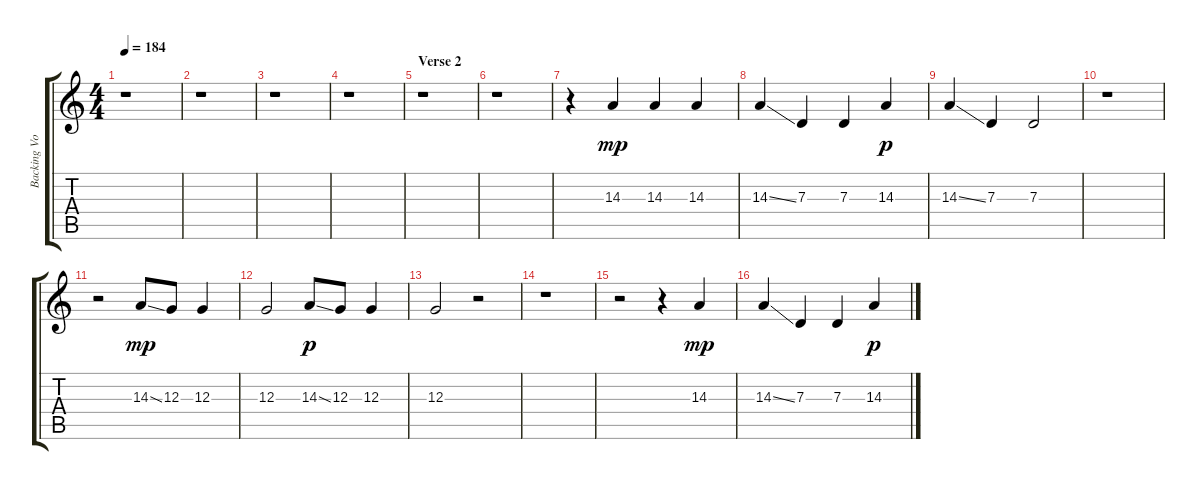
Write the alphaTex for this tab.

\track ("Backing Vocals" "Backing Vo") {instrument flute}
\staff {score tabs}
\tuning (E4 B3 G3 D3 A2 E2) {hide}
\ts (4 4)
\tempo 184
\clef g2
\ks c
r.1{dy mp} |
r.1 |
r.1 |
r.1 |
\section ("" "Verse 2")
r.1 |
r.1 |
r.4 14.3.4 14.3.4 14.3.4 |
14.3{ss}.4 7.3.4 7.3.4 14.3.4{dy p} |
14.3{ss}.4 7.3.4 7.3.2 |
r.1 |
r.2 14.3{ss}.8{dy mp} 12.3.8 12.3.4 |
12.3.2 14.3{ss}.8{dy p} 12.3.8 12.3.4 |
12.3.2 r.2 |
r.1 |
r.2 r.4 14.3.4{dy mp} |
14.3{ss}.4 7.3.4 7.3.4 14.3.4{dy p}
